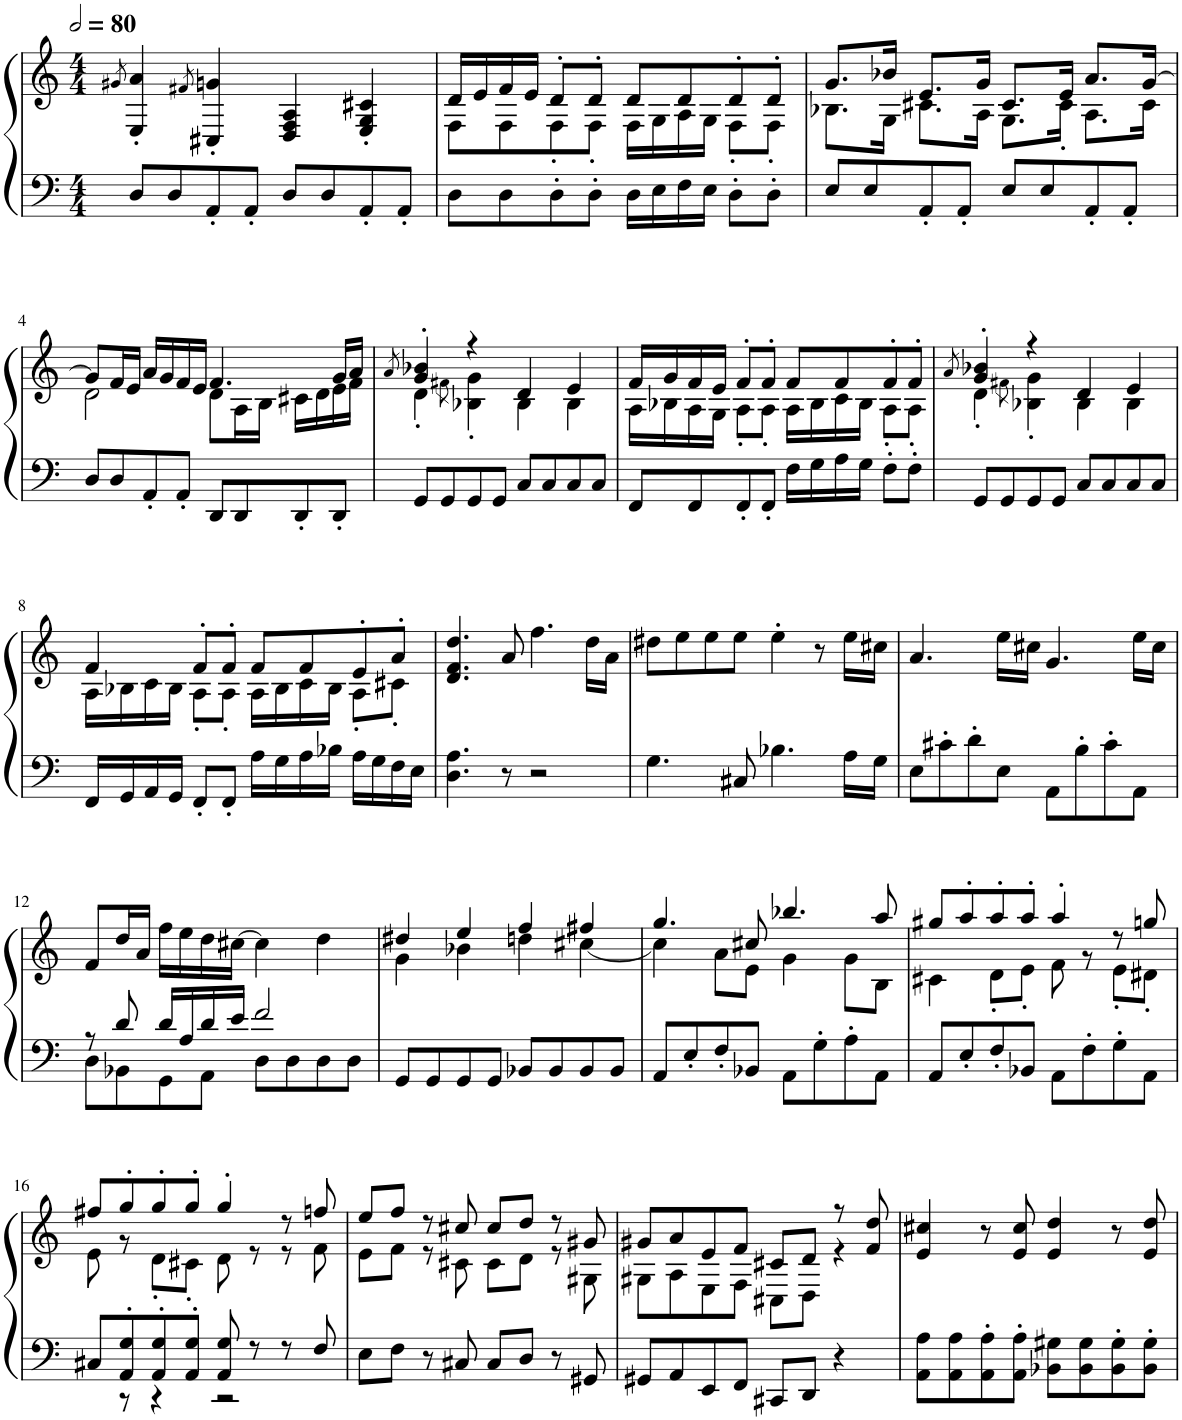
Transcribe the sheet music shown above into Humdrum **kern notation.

**kern	**kern
*part1	*part1
*staff2	*staff1
*I"Piano	*
*I'Pno.	*
*clefF4	*clefG2
*ITrd4c7	*ITrd4c7
*k[]	*k[]
*M4/4	*M4/4
*MM160	*MM160
=1	=1
.	8qg#X/
8D/L	4E/' 4a/'
8D/	.
.	8qf#X/
8AA'/	4C#X/' 4gn/'
8AA'/J	.
8D/L	4D/ 4F/ 4A/
8D/	.
8AA'/	4E/' 4G/' 4c#X/'
8AA'/J	.
=2	=2
*	*^
8D\L	16d/LL	8F\L
.	16e/	.
8D\	16f/	8F\
.	16e/JJ	.
8D'\	8d'/L	8F'\
8D'\J	8d'/J	8F'\J
16D\LL	8d/L	16F\LL
16E\	.	16G\
16F\	8d/	16A\
16E\JJ	.	16G\JJ
8D'\L	8d'/	8F'\L
8D'\J	8d'/J	8F'\J
=3	=3	=3
8E/L	8.g/L	8.B-X\L
8E/	.	.
.	16b-X/Jk	16G\Jk
8AA'/	8.e/L	8.c#X\L
8AA'/J	.	.
.	16g/Jk	16A\Jk
8E/L	8.c#/L	8.G\L
8E/	.	.
.	16e/Jk	16c#'\Jk
8AA'/	8.a/L	8.A\L
8AA'/J	.	.
.	[16g/Jk	16c#\Jk
!!LO:LB:g=z	!!
=4	=4	=4
8D/L	8g/L]	2d\
8D/	16f/L	.
.	16e/JJ	.
8AA'/	16a/LL	.
.	16g/	.
8AA'/J	16f/	.
.	16e/JJ	.
8DD/L	4.f/	8d\L
8DD/	.	16A\L
.	.	16B\JJ
8DD'/	.	16c#X\LL
.	.	16d\
8DD'/J	16g/LL	16e\
.	16a/JJ	16f\JJ
=5	=5	=5
.	8qa/	.
8GG/L	4g/' 4b-X/'	4d'\
8GG/	.	.
.	.	8qf#X\
8GG/	4r	4B-X\' 4g\'
8GG/J	.	.
8C/L	4d/	4B-\
8C/	.	.
8C/	4e/	4B-\
8C/J	.	.
=6	=6	=6
8FF/L	16f/LL	16A\LL
.	16g/	16B-X\
8FF/	16f/	16A\
.	16e/JJ	16G\JJ
8FF'/	8f'/L	8A'\L
8FF'/J	8f'/J	8A'\J
16F\LL	8f/L	16A\LL
16G\	.	16B-\
16A\	8f/	16c\
16G\JJ	.	16B-\JJ
8F'\L	8f'/	8A'\L
8F'\J	8f'/J	8A'\J
=7	=7	=7
.	8qa/	.
8GG/L	4g/' 4b-X/'	4d'\
8GG/	.	.
.	.	8qf#X\
8GG/	4r	4B-X\' 4g\'
8GG/J	.	.
8C/L	4d/	4B-\
8C/	.	.
8C/	4e/	4B-\
8C/J	.	.
!!LO:LB:g=z	!!
=8	=8	=8
16FF/LL	4f/	16A\LL
16GG/	.	16B-X\
16AA/	.	16c\
16GG/JJ	.	16B-\JJ
8FF'/L	8f'/L	8A'\L
8FF'/J	8f'/J	8A'\J
16A\LL	8f/L	16A\LL
16G\	.	16B-\
16A\	8f/	16c\
16B-X\JJ	.	16B-\JJ
16A\LL	8e'/	8A'\L
16G\	.	.
16F\	8a'/J	8c#X'\J
16E\JJ	.	.
*	*v	*v
=9	=9
4.D\ 4.A\	4.d/ 4.f/ 4.dd/
8r	8a/
2r	4.ff\
.	16dd\LL
.	16a\JJ
=10	=10
4.G\	8dd#X\L
.	8ee\
.	8ee\
8C#X/	8ee\J
4.B-X\	4ee'\
.	8r
16A\LL	16ee\LL
16G\JJ	16cc#X\JJ
=11	=11
8E\L	4.a/
8c#X'\	.
8d'\	.
8E\J	16ee\LL
.	16cc#X\JJ
8AA\L	4.g/
8B'\	.
8c#'\	.
8AA\J	16ee\LL
.	16cc#\JJ
!!LO:LB:g=z
=12	=12
*^	*
8r	8D\L	8f/L
8d/	8BB-X\	16dd/L
.	.	16a/JJ
16d/LL	8GG\	16ff\LL
16A/	.	16ee\
16d/	8AA\J	16dd\
16e/JJ	.	[16cc#X\JJ
2f/	8D\L	4cc#\]
.	8D\	.
.	8D\	4dd\
.	8D\J	.
*v	*v	*
=13	=13
*	*^
8GG/L	4dd#X/	4g\
8GG/	.	.
8GG/	4ee/	4b-X\
8GG/J	.	.
8BB-X/L	4ff/	4ddn\
8BB-/	.	.
8BB-/	4ff#X/	[4cc#X\
8BB-/J	.	.
=14	=14	=14
8AA/L	4.gg/	4cc#\]
8E'/	.	.
8F'/	.	8a\L
8BB-X/J	8cc#X/	8e\J
8AA\L	4.bb-X/	4g\
8G'\	.	.
8A'\	.	8g\L
8AA\J	8aa/	8B\J
=15	=15	=15
8AA/L	8gg#X/L	4c#X\
8E'/	8aa'/	.
8F'/	8aa'/	8d'\L
8BB-X/J	8aa'/J	8e'\J
8AA\L	4aa'/	8f\
8F'\	.	8r
8G'\	8r	8e'\L
8AA\J	8ggn/	8d#X'\J
!!LO:LB:g=z	!!
=16	=16	=16
*^	*	*
8C#X/L	8ryy	8ff#X/L	8e\
8AA/' 8G/'	8r	8gg'/	8r
8AA/' 8G/'	4r	8gg'/	8d'\L
8AA/' 8G/'J	.	8gg'/J	8c#X'\J
8AA/ 8G/	2r	4gg'/	8d\
8r	.	.	8r
8r	.	8r	8r
8F/	.	8ffn/	8f\
*v	*v	*	*
=17	=17	=17
8E\L	8ee/L	8e\L
8F\J	8ff/J	8f\J
8r	8r	8r
8C#X/	8cc#X/	8c#X\
8C#/L	8cc#/L	8c#\L
8D/J	8dd/J	8d\J
8r	8r	8r
8GG#X/	8g#X/	8G#X\
=18	=18	=18
8GG#X/L	8g#X/L	8G#X\L
8AA/	8a/	8A\
8EE/	8e/	8E\
8FF/J	8f/J	8F\J
8CC#X/L	8c#X/L	8C#X\L
8DD/J	8d/J	8D\J
4r	8r	4r
.	8f/ 8dd/	.
*	*v	*v
=19	=19
8AA\ 8A\L	4e/ 4cc#X/
8AA\ 8A\	.
8AA\' 8A\'	8r
8AA\' 8A\'J	8e/ 8cc#/
8BB-X\ 8G#X\L	4e/ 4dd/
8BB-\ 8G#\	.
8BB-\' 8G#\'	8r
8BB-\' 8G#\'J	8e/ 8dd/
=	=
*-	*-
